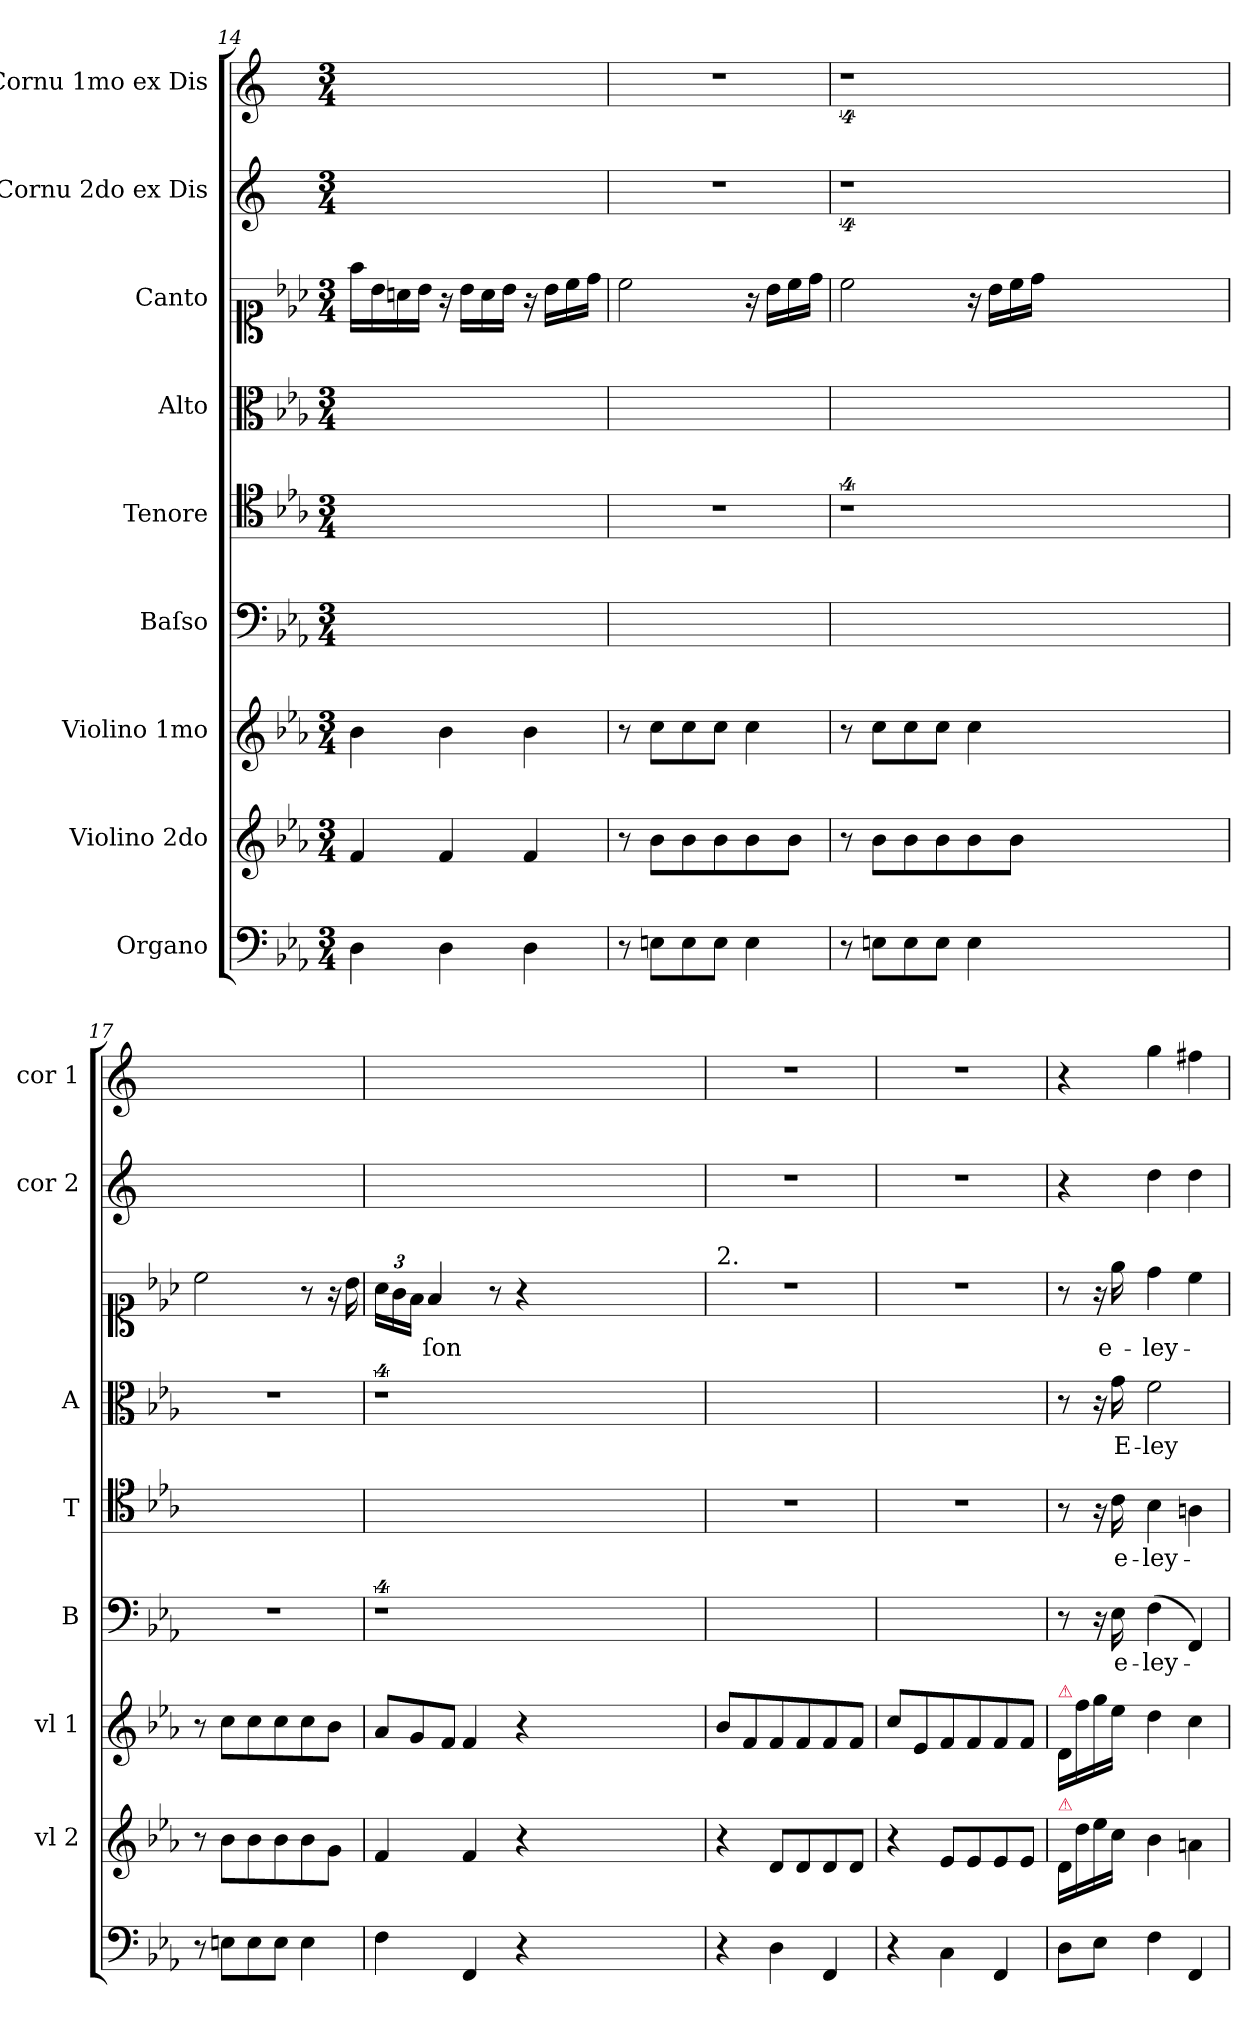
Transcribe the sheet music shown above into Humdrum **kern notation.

**kern	**kern	**dynam	**kern	**dynam	**kern	**text	**kern	**text	**kern	**text	**kern	**text	**kern	**kern
*part9	*part8	*part8	*part7	*part7	*part6	*part6	*part5	*part5	*part4	*part4	*part3	*part3	*part2	*part1
*staff9	*staff8	*staff8	*staff7	*staff7	*staff6	*staff6	*staff5	*staff5	*staff4	*staff4	*staff3	*staff3	*staff2	*staff1
*I"Organo	*I"Violino 2do	*	*I"Violino 1mo	*	*I"Baſso	*	*I"Tenore	*	*I"Alto	*	*I"Canto	*	*I"Cornu 2do ex Dis	*I"Cornu 1mo ex Dis
*	*I'vl 2	*	*I'vl 1	*	*I'B	*	*I'T	*	*I'A	*	*	*	*I'cor 2	*I'cor 1
*clefF4	*clefG2	*	*clefG2	*	*clefF4	*	*clefC4	*	*clefC3	*	*clefC1	*	*clefG2	*clefG2
*	*	*	*	*	*	*	*	*	*	*	*	*	*ITrd-2c-3	*ITrd-2c-3
*k[b-e-a-]	*k[b-e-a-]	*	*k[b-e-a-]	*	*k[b-e-a-]	*	*k[b-e-a-]	*	*k[b-e-a-]	*	*k[b-e-a-]	*	*k[b-e-a-]	*k[b-e-a-]
*M3/4	*M3/4	*	*M3/4	*	*M3/4	*	*M3/4	*	*M3/4	*	*M3/4	*	*M3/4	*M3/4
=14	=14	=14	=14	=14	=14	=14	=14	=14	=14	=14	=14	=14	=14	=14
4D\	4f/	.	4b-\	.	2.ryy	.	2.ryy	.	2.ryy	.	16ff\LL	.	2.ryy	2.ryy
.	.	.	.	.	.	.	.	.	.	.	16b-\	.	.	.
.	.	.	.	.	.	.	.	.	.	.	16an\	.	.	.
.	.	.	.	.	.	.	.	.	.	.	16b-\JJ	.	.	.
4D\	4f/	.	4b-\	.	.	.	.	.	.	.	16r	.	.	.
.	.	.	.	.	.	.	.	.	.	.	16b-\LL	.	.	.
.	.	.	.	.	.	.	.	.	.	.	16a\	.	.	.
.	.	.	.	.	.	.	.	.	.	.	16b-\JJ	.	.	.
4D\	4f/	.	4b-\	.	.	.	.	.	.	.	16r	.	.	.
.	.	.	.	.	.	.	.	.	.	.	16b-\LL	.	.	.
.	.	.	.	.	.	.	.	.	.	.	16cc\	.	.	.
.	.	.	.	.	.	.	.	.	.	.	16dd\JJ	.	.	.
=15	=15	=15	=15	=15	=15	=15	=15	=15	=15	=15	=15	=15	=15	=15
8r	8r	.	8r	.	2.ryy	.	2.r	.	2.ryy	.	2cc\	.	2.r	2.r
8En\L	8b-\L	.	8cc\L	.	.	.	.	.	.	.	.	.	.	.
8E\	8b-\	.	8cc\	.	.	.	.	.	.	.	.	.	.	.
8E\J	8b-\	.	8cc\J	.	.	.	.	.	.	.	.	.	.	.
4E\	8b-\	.	4cc\	.	.	.	.	.	.	.	16r	.	.	.
.	.	.	.	.	.	.	.	.	.	.	16b-\LL	.	.	.
.	8b-\J	.	.	.	.	.	.	.	.	.	16cc\	.	.	.
.	.	.	.	.	.	.	.	.	.	.	16dd\JJ	.	.	.
=16	=16	=16	=16	=16	=16	=16	=16	=16	=16	=16	=16	=16	=16	=16
8r	8r	.	8r	.	0ryy	.	4%9r	.	0ryy	.	2cc\	.	4%9r	4%9r
8En\L	8b-\L	.	8cc\L	.	.	.	.	.	.	.	.	.	.	.
8E\	8b-\	.	8cc\	.	.	.	.	.	.	.	.	.	.	.
8E\J	8b-\	.	8cc\J	.	.	.	.	.	.	.	.	.	.	.
4E\	8b-\	.	4cc\	.	.	.	.	.	.	.	16r	.	.	.
.	.	.	.	.	.	.	.	.	.	.	16b-\LL	.	.	.
.	8b-\J	.	.	.	.	.	.	.	.	.	16cc\	.	.	.
.	.	.	.	.	.	.	.	.	.	.	16dd\JJ	.	.	.
1.ryy	1.ryy	.	1.ryy	.	.	.	.	.	.	.	1.ryy	.	.	.
.	.	.	.	.	4ryy	.	.	.	4ryy	.	.	.	.	.
=17	=17	=17	=17	=17	=17	=17	=17	=17	=17	=17	=17	=17	=17	=17
8r	8r	.	8r	.	2.r	.	2.ryy	.	2.r	.	2cc\	.	2.ryy	2.ryy
8En\L	8b-\L	.	8cc\L	.	.	.	.	.	.	.	.	.	.	.
8E\	8b-\	.	8cc\	.	.	.	.	.	.	.	.	.	.	.
8E\J	8b-\	.	8cc\	.	.	.	.	.	.	.	.	.	.	.
4E\	8b-\	.	8cc\	.	.	.	.	.	.	.	8r	.	.	.
.	8g\J	.	8b-\J	.	.	.	.	.	.	.	16r	.	.	.
.	.	.	.	.	.	.	.	.	.	.	16b-\	.	.	.
=18	=18	=18	=18	=18	=18	=18	=18	=18	=18	=18	=18	=18	=18	=18
*	*	*	*Xtuplet	*	*	*	*	*	*	*	*	*	*	*
4F\	4f/	.	12a-/L	.	4%9r	.	0ryy	.	4%9r	.	24a-\LL	.	0ryy	0ryy
.	.	.	.	.	.	.	.	.	.	.	24g\	.	.	.
.	.	.	12g/	.	.	.	.	.	.	.	24f\JJ	.	.	.
.	.	.	.	.	.	.	.	.	.	.	4f/	-ſon	.	.
.	.	.	12f/J	.	.	.	.	.	.	.	.	.	.	.
4FF/	4f/	.	4f/	.	.	.	.	.	.	.	.	.	.	.
.	.	.	.	.	.	.	.	.	.	.	8r	.	.	.
4r	4r	.	4r	.	.	.	.	.	.	.	4r	.	.	.
1.ryy	1.ryy	.	1.ryy	.	.	.	.	.	.	.	1.ryy	.	.	.
.	.	.	.	.	.	.	4ryy	.	.	.	.	.	4ryy	4ryy
=19	=19	=19	=19	=19	=19	=19	=19	=19	=19	=19	=19	=19	=19	=19
!	!	!	!	!	!	!	!	!	!	!	!LO:TX:a:t=2.	!	!	!
!	!	!	!	!LO:DY:b	!	!	!	!	!	!	!	!	!	!
4r	4r	.	8b-/L	ffr	2.ryy	.	2.r	.	2.ryy	.	2.r	.	2.r	2.r
.	.	.	8f/	.	.	.	.	.	.	.	.	.	.	.
!	!	!LO:DY:b:rj	!	!LO:DY:b	!	!	!	!	!	!	!	!	!	!
4D\	8d/L	pi	8f/	pi	.	.	.	.	.	.	.	.	.	.
.	8d/	.	8f/	.	.	.	.	.	.	.	.	.	.	.
4FF/	8d/	.	8f/	.	.	.	.	.	.	.	.	.	.	.
.	8d/J	.	8f/J	.	.	.	.	.	.	.	.	.	.	.
=20	=20	=20	=20	=20	=20	=20	=20	=20	=20	=20	=20	=20	=20	=20
!	!	!	!	!LO:DY:b	!	!	!	!	!	!	!	!	!	!
4r	4r	.	8cc/L	ffr	2.ryy	.	2.r	.	2.ryy	.	2.r	.	2.r	2.r
.	.	.	8e-/	.	.	.	.	.	.	.	.	.	.	.
!	!	!	!	!LO:DY:b	!	!	!	!	!	!	!	!	!	!
4C\	8e-/L	.	8f/	pi	.	.	.	.	.	.	.	.	.	.
.	8e-/	.	8f/	.	.	.	.	.	.	.	.	.	.	.
4FF/	8e-/	.	8f/	.	.	.	.	.	.	.	.	.	.	.
.	8e-/J	.	8f/J	.	.	.	.	.	.	.	.	.	.	.
=21	=21	=21	=21	=21	=21	=21	=21	=21	=21	=21	=21	=21	=21	=21
!	!	!	!LO:TX:a:color=crimson:t=⚠	!	!	!	!	!	!	!	!	!	!	!
!	!LO:TX:a:color=crimson:t=⚠	!	!	!	!	!	!	!	!	!	!	!	!	!
8D\L	16d/LL	.	16d/LL	.	8r	.	8r	.	8r	.	8r	.	4r	4r
!	!	!	!	!LO:DY:b	!	!	!	!	!	!	!	!	!	!
.	16dd\	.	16ff\	ffr	.	.	.	.	.	.	.	.	.	.
8E-\J	16ee-\	.	16gg\	.	16r	.	16r	.	16r	.	16r	.	.	.
.	16cc\JJ	.	16ee-\JJ	.	16E-\	e-	16c\	e-	16g\	E-	16ee-\	e-	.	.
4F\	4b-\	.	4dd\	.	(4F\	-ley-	4B-\	-ley-	2f\	-ley-	4dd\	-ley-	4ff\	4bb-\
4FF/	4an\	.	4cc\	.	4FF/)	.	4An\	.	.	.	4cc\	.	4ff\	4aan\
=	=	=	=	=	=	=	=	=	=	=	=	=	=	=
*-	*-	*-	*-	*-	*-	*-	*-	*-	*-	*-	*-	*-	*-	*-
